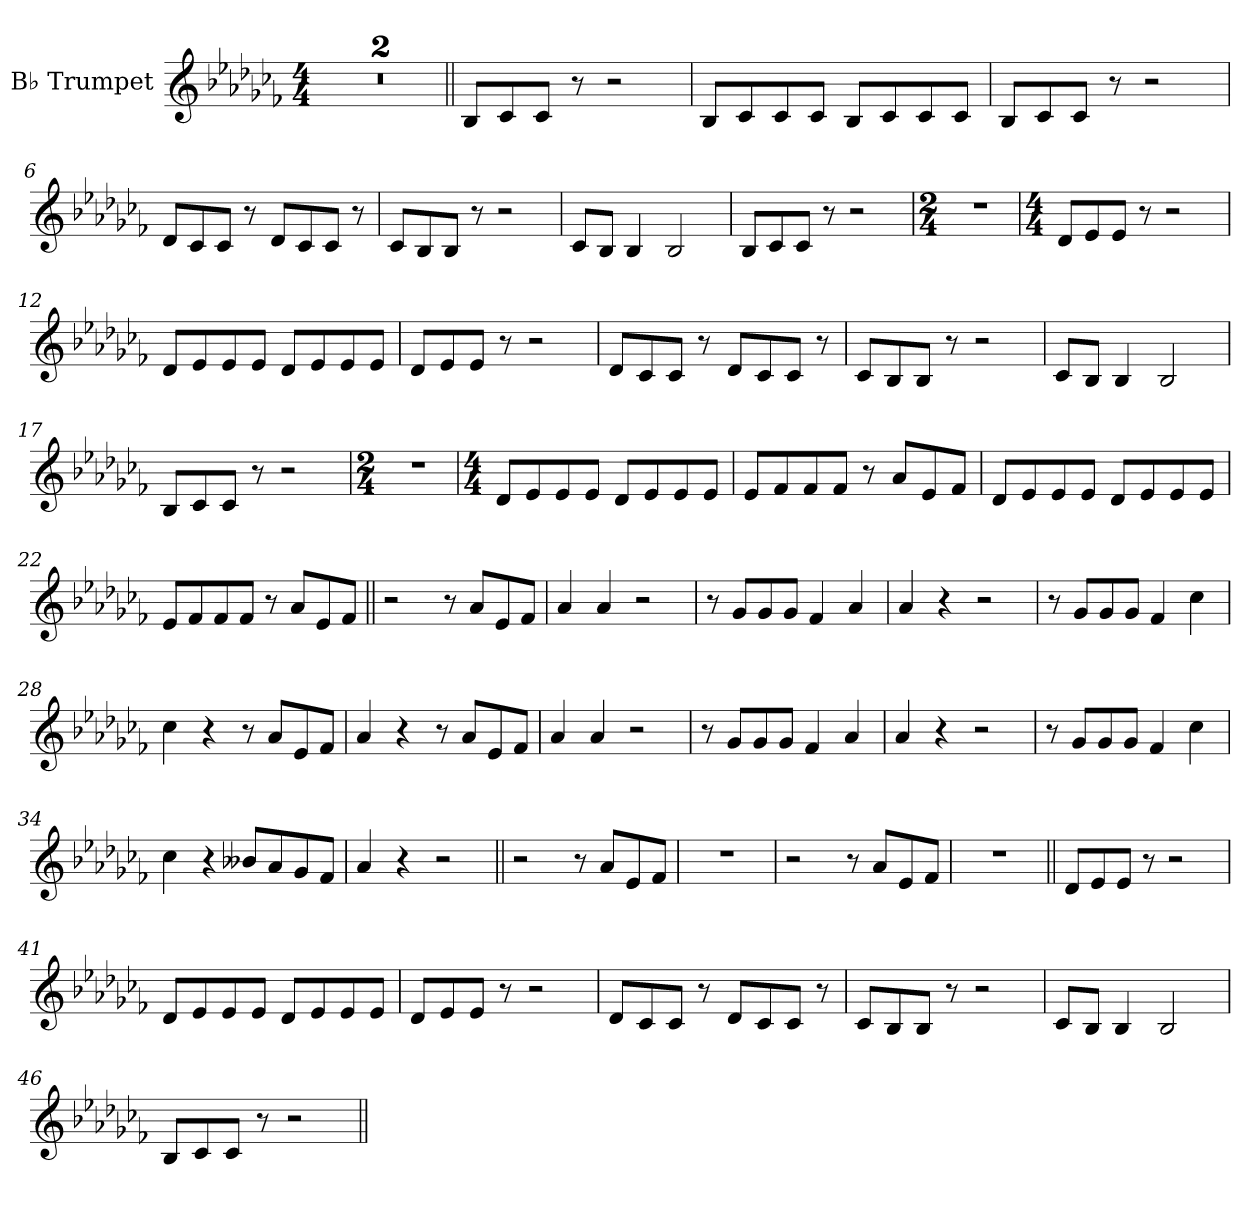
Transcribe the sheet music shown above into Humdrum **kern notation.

**kern
*part1
*staff1
*I"B♭ Trumpet
*I'B♭ Tpt.
*clefG2
*k[b-e-a-d-g-c-f-]
*M4/4
=1
1r
=2
1r
=3||
8B-L
8c-
8c-J
8r
2r
=4
8B-L
8c-
8c-
8c-J
8B-L
8c-
8c-
8c-J
=5
8B-L
8c-
8c-J
8r
2r
=6
8d-L
8c-
8c-J
8r
8d-L
8c-
8c-J
8r
=7
8c-L
8B-
8B-J
8r
2r
=8
8c-L
8B-J
4B-
2B-
=9
8B-L
8c-
8c-J
8r
2r
=10
*M2/4
2r
=11
*M4/4
8d-L
8e-
8e-J
8r
2r
=12
8d-L
8e-
8e-
8e-J
8d-L
8e-
8e-
8e-J
=13
8d-L
8e-
8e-J
8r
2r
=14
8d-L
8c-
8c-J
8r
8d-L
8c-
8c-J
8r
=15
8c-L
8B-
8B-J
8r
2r
=16
8c-L
8B-J
4B-
2B-
=17
8B-L
8c-
8c-J
8r
2r
=18
*M2/4
2r
=19
*M4/4
8d-L
8e-
8e-
8e-J
8d-L
8e-
8e-
8e-J
=20
8e-L
8f-
8f-
8f-J
8r
8a-L
8e-
8f-J
=21
8d-L
8e-
8e-
8e-J
8d-L
8e-
8e-
8e-J
=22
8e-L
8f-
8f-
8f-J
8r
8a-L
8e-
8f-J
=23||
2r
8r
8a-L
8e-
8f-J
=24
4a-
4a-
2r
=25
8r
8g-L
8g-
8g-J
4f-
4a-
=26
4a-
4r
2r
=27
8r
8g-L
8g-
8g-J
4f-
4cc-
=28
4cc-
4r
8r
8a-L
8e-
8f-J
=29
4a-
4r
8r
8a-L
8e-
8f-J
=30
4a-
4a-
2r
=31
8r
8g-L
8g-
8g-J
4f-
4a-
=32
4a-
4r
2r
=33
8r
8g-L
8g-
8g-J
4f-
4cc-
=34
4cc-
4r
8b--XL
8a-
8g-
8f-J
=35
4a-
4r
2r
=36||
2r
8r
8a-L
8e-
8f-J
=37
1r
=38
2r
8r
8a-L
8e-
8f-J
=39
1r
=40||
8d-L
8e-
8e-J
8r
2r
=41
8d-L
8e-
8e-
8e-J
8d-L
8e-
8e-
8e-J
=42
8d-L
8e-
8e-J
8r
2r
=43
8d-L
8c-
8c-J
8r
8d-L
8c-
8c-J
8r
=44
8c-L
8B-
8B-J
8r
2r
=45
8c-L
8B-J
4B-
2B-
=46
8B-L
8c-
8c-J
8r
2r
=||
*-
